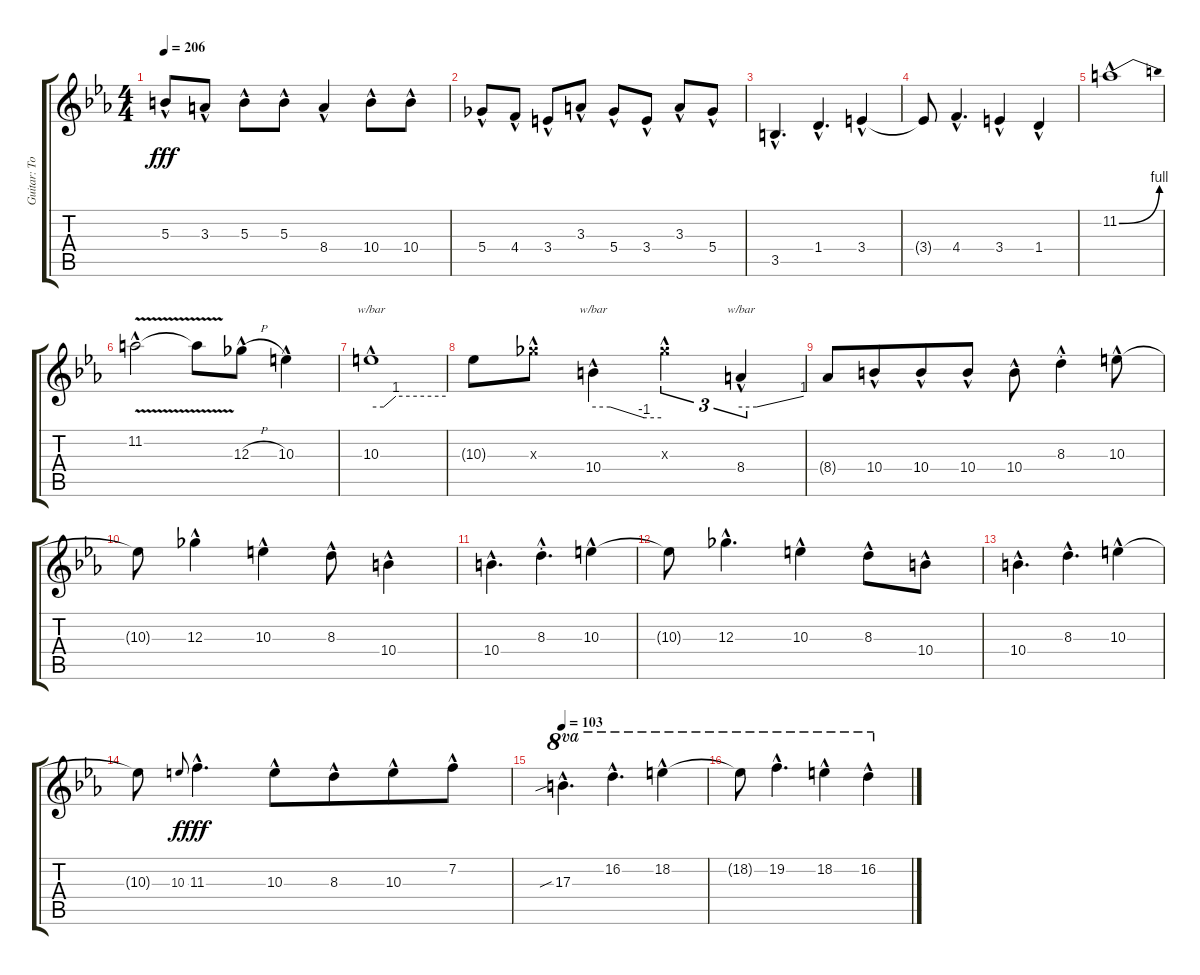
\track ("Guitar: Tony" "Guitar: To") {instrument overdrivenguitar}
\staff {score tabs}
\tuning (Eb4 Bb3 Gb3 Db3 Ab2 Eb2) {hide}
\ts (4 4)
\tempo 206
\clef g2
\ks eb
5.3{hac}.8{dy fff} 3.3{hac}.8 5.3{hac}.8 5.3{hac}.8 8.4{hac}.4 10.4{hac}.8 10.4{hac}.8 |
5.4{hac}.8 4.4{hac}.8 3.4{hac}.8 3.3{hac}.8 5.4{hac}.8 3.4{hac}.8 3.3{hac}.8 5.4{hac}.8 |
3.5{hac}.4{d} 1.4{hac}.4{d} 3.4{hac}.4 |
3.4{t}.8 4.4{hac}.4{d} 3.4{hac}.4 1.4{hac}.4 |
11.2{be (bend 0 0 60 4) hac}.1 |
11.2{v hac}.2 11.2{t}.8 12.3{h hac}.8 10.3{hac}.4 |
10.3{hac}.1{tbe (custom default 0 0 10 0 20 4 60 4)} |
10.3{t}.8 12.3{hac x}.8 10.4{hac}.4{tbe (custom default 0 0 15 0 45 -4 60 -4)} 12.3{hac x}.2{tu (3 2)} 8.4{hac}.4{tu (3 2) tbe (custom default 0 0 15 0 60 4)} |
8.4{t}.8 10.4{hac}.8{beam merge} 10.4{hac}.8 10.4{hac}.8 10.4{hac}.8 8.3{hac st}.4 10.3{hac}.8 |
10.3{t}.8 12.3{hac}.4 10.3{hac}.4 8.3{hac}.8 10.4{hac}.4 |
10.4{hac}.4{d} 8.3{hac st}.4{d} 10.3{hac}.4 |
10.3{t}.8 12.3{hac}.4{d} 10.3{hac}.4 8.3{hac}.8 10.4{hac}.8 |
10.4{hac}.4{d} 8.3{hac}.4{d} 10.3{hac}.4 |
10.3{t}.8 10.3.8{gr onbeat dy f} 11.3{hac}.4{d dy fff} 10.3{hac}.8 8.3{hac}.8{beam merge} 10.3{hac}.8 7.2{hac}.8 |
\tempo 103
17.3{sib hac}.4{d ot 8va} 16.2{hac}.4{d ot 8va} 18.2{hac}.4{ot 8va} |
18.2{t}.8{ot 8va} 19.2{hac}.4{d ot 8va} 18.2{hac}.4{ot 8va} 16.2{hac}.4{ot 8va}
